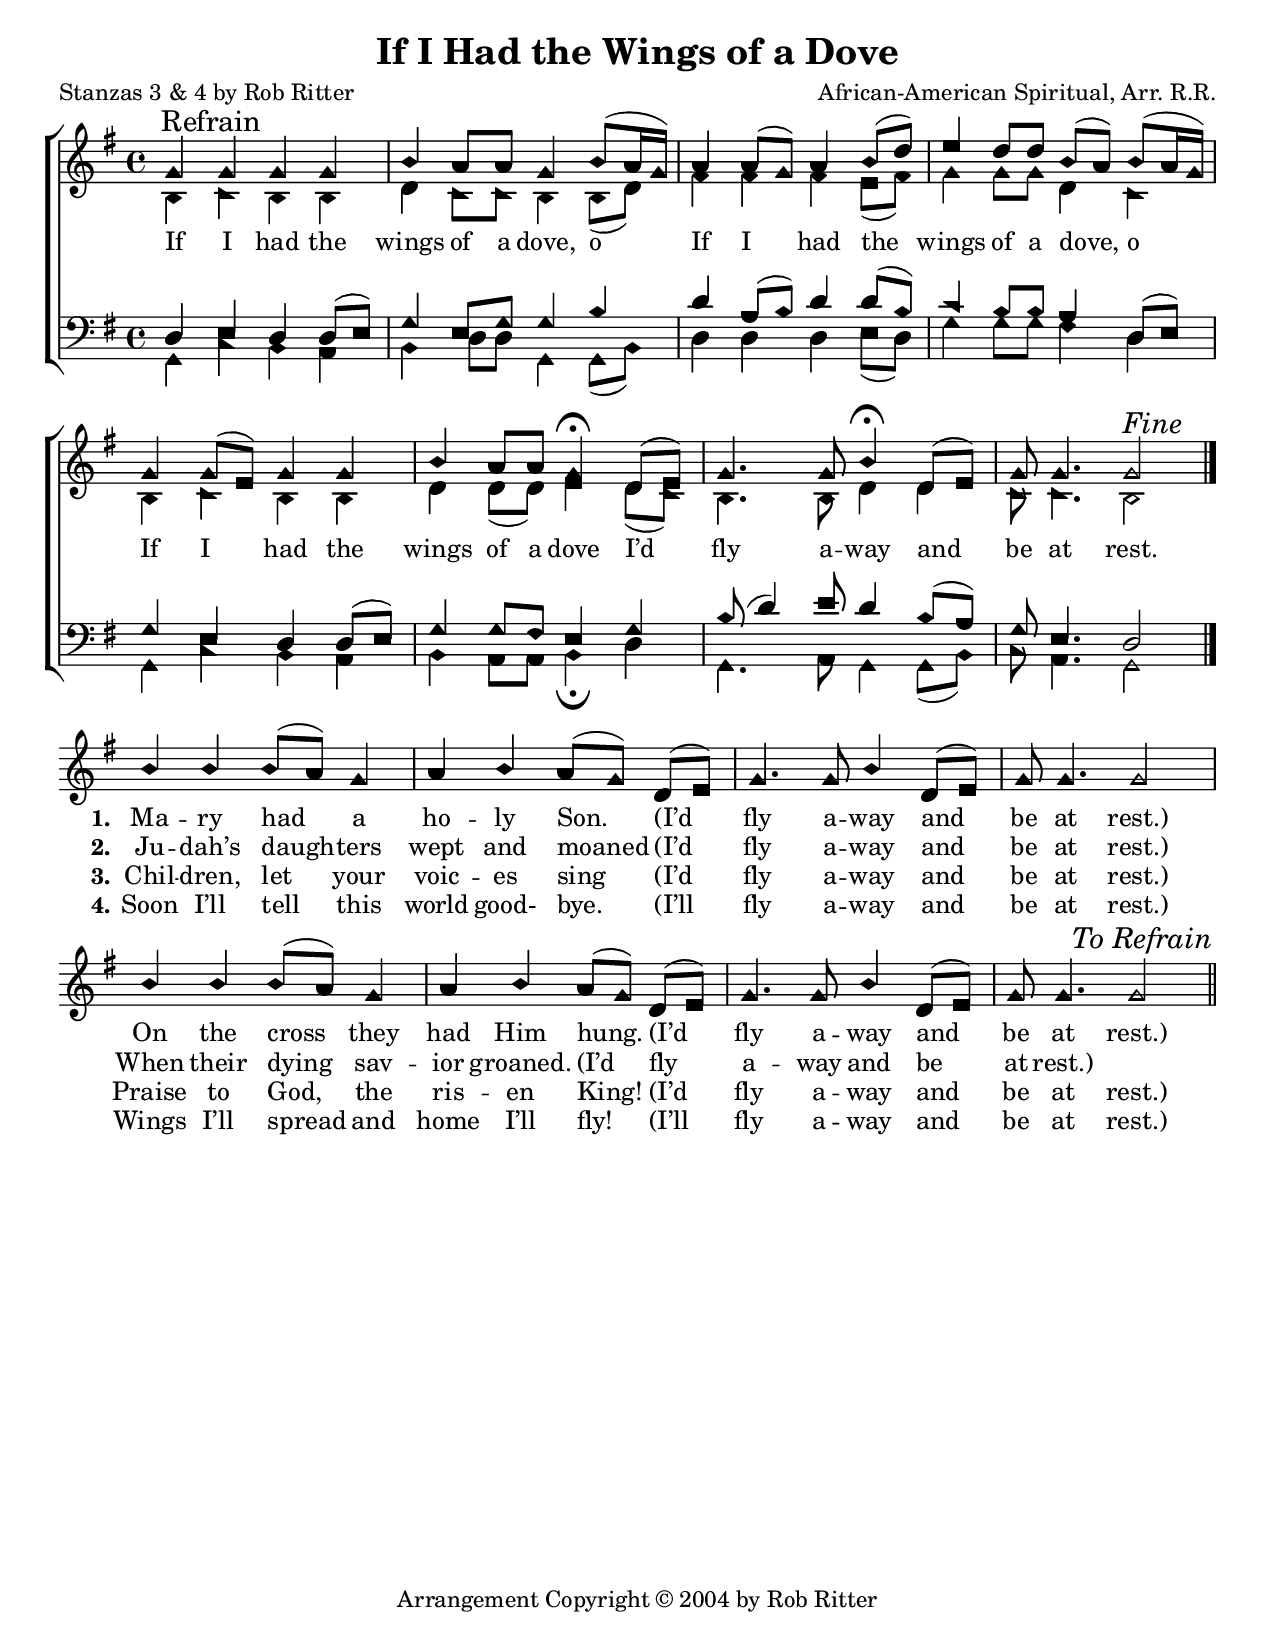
\version "2.18.2"

\header {
 	title = "If I Had the Wings of a Dove"
 	composer = "African-American Spiritual, Arr. R.R."
 	poet = "Stanzas 3 & 4 by Rob Ritter"
	%meter = ""
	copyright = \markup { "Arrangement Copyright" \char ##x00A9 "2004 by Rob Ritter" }
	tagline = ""
}


\paper {
	#(set-paper-size "letter")
	indent = 0
  	%page-count = #1
	print-page-number = "false"
}


global = {
 	\key g \major
 	\time 4/4
	\aikenHeads
  	\huge
	\set Timing.beamExceptions = #'()
	\set Timing.baseMoment = #(ly:make-moment 1/4)
	\set Timing.beatStructure = #'(1 1 1 1)
  	\override Score.BarNumber.break-visibility = ##(#f #f #f)
 	\set Staff.midiMaximumVolume = #1.0
 	%\partial 4
}


lead = {
	\set Staff.midiMinimumVolume = #3.0
}


soprano = \transpose g g {
	\relative c'' {
 		\global
		g \mark "Refrain" g g g b a8 a g4 b8(a16 g)
		a4 a8( g) a4 b8( d) e4 d8 d b( a) b( a16 g)
		g4 g8( e) g4 g b a8 a g4\fermata
		d8( e) g4. g8 b4\fermata d,8( e) g g4. g2^\markup {\italic "Fine"}
		\bar "|."
		b4 b b8( a) g4 a b a8( g) d8( e) g4. g8 b4 d,8( e) g g4. g2
		b4 b b8( a) g4 a b a8( g) d8( e) g4. g8 b4 d,8( e) g g4. g2
		\once \override Score.RehearsalMark.break-visibility = #end-of-line-visible
		\once \override Score.RehearsalMark.self-alignment-X = #RIGHT
		\mark \markup {\italic "To Refrain"}
		\bar "||"
	}
}


alto = \transpose g g {
	\relative c' {
 		\global
		b4 c b b d c8 c b4 b8( d)
		fis4 fis fis e8( fis) g4 g8 g d4 c
		b4 c b b d d8( d) e4
		d8( c) b4. b8 d4 d4 c8 c4. b2		
	}
}


tenor = \transpose g g {
	\relative c, {
 		\global
		\clef bass
		d'4 e d d8( e) g4 e8 g g4 b
		d a8( b) d4 d8( b) c4 b8 b a4 d,8( e)
		g4 e d d8( e) g4 g8 fis e4
		g4 b8( d4) e8 d4 b8( a) g e4. d2		
	}
}


bass = \transpose g g {
	\relative c {
 		\global
		\clef bass
		g4 c b a b d8 d g,4 g8( b)
		d4 d d e8( d) g4 g8 g fis4 d4
		g, c b a b a8 a b4\fermata
		d g,4. a8 g4 g8( b) c a4. g2
	}
}


% Some useful characters: – — “ ” ‘ ’


verseOne = \lyricmode {
	If I had the wings of a dove, o
	If I had the wings of a dove, o 
	If I had the wings of a dove
	I’d fly a -- way and be at rest.
	\set stanza = "1."
	Ma -- ry had a ho -- ly Son.
	(I’d fly a -- way and be at rest.)
	On the cross they had Him hung.
	(I’d fly a -- way and be at rest.)
}


verseTwo = \lyricmode {
	\repeat unfold 34{\skip 1}
	\set stanza = "2."
	Ju -- dah’s daugh -- ters wept and moaned
	(I’d fly a -- way and be at rest.)
	When their dying sav -- ior groaned.
	(I’d fly a -- way and be at rest.)
}


verseThree = \lyricmode {
	\repeat unfold 34{\skip 1}
	\set stanza = "3."
	Chil -- dren, let your voic -- es sing
	(I’d fly a -- way and be at rest.)
	Praise to God, the ris -- en King!
	(I’d fly a -- way and be at rest.)
}


verseFour = \lyricmode {
	\repeat unfold 34{\skip 1}
	\set stanza = "4."
	Soon I’ll tell this world good- bye.
	(I’ll fly a -- way and be at rest.)
	Wings I’ll spread and home I’ll fly! 
	(I’ll fly a -- way and be at rest.)
}


\score{
	\new ChoirStaff <<
		\new Staff \with {midiInstrument = #"acoustic grand"} <<
			\new Voice = "soprano" {\voiceOne \soprano}
			\new Voice = "alto" {\voiceTwo \alto}
		>>
		
		\new Lyrics {
			\lyricsto "soprano" \verseOne
		}
		\new Lyrics {
			\lyricsto "soprano" \verseTwo
		}
		\new Lyrics {
			\lyricsto "soprano" \verseThree
		}
		\new Lyrics {
			\lyricsto "soprano" \verseFour
		}
		
		\new Staff  \with {midiInstrument = #"acoustic grand"}<<
			\new Voice = "tenor" {\voiceThree \tenor}
			\new Voice = "bass" {\voiceFour \bass}
		>>
		
	>>
	
	\layout{}
	\midi{
		\tempo 4 = 66
	}
}
